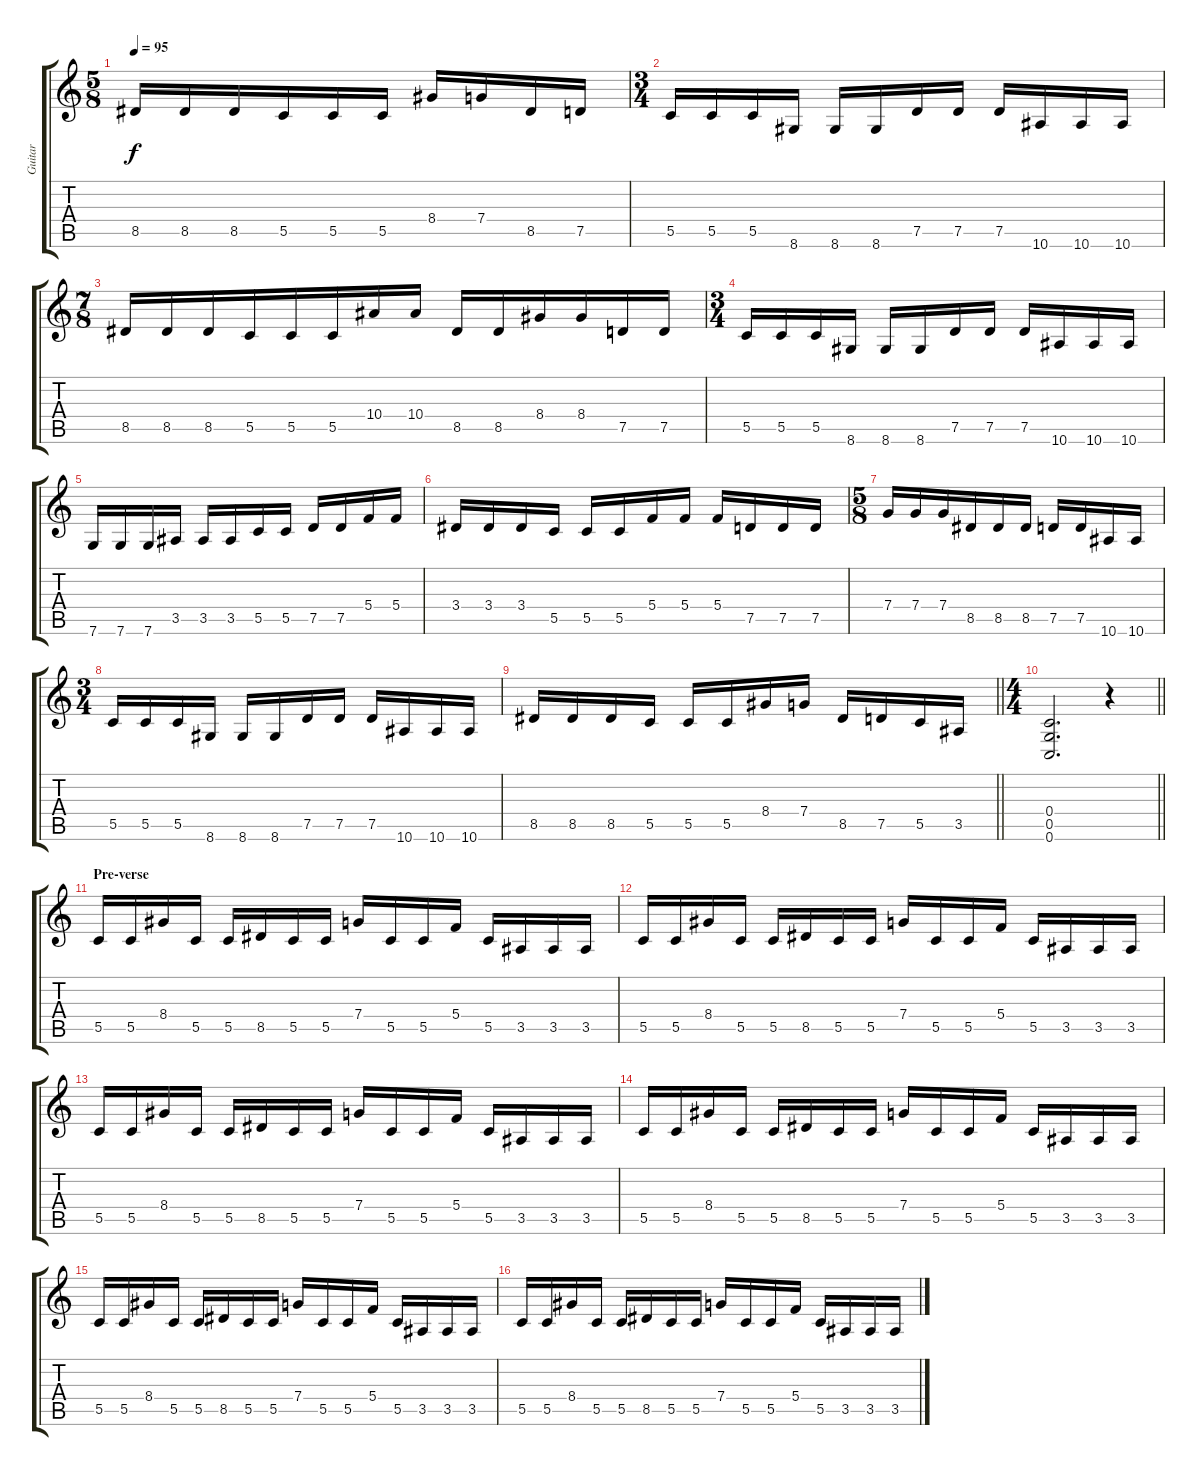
\track ("Guitar" "Guitar") {instrument distortionguitar}
\staff {score tabs}
\tuning (D4 A3 F3 C3 G2 C2) {hide}
\ts (5 8)
\tempo 95
\clef g2
\ks c
8.5.16{dy f} 8.5.16 8.5.16 5.5.16 5.5.16 5.5.16 8.4.16 7.4.16 8.5.16 7.5.16 |
\ts (3 4)
5.5.16 5.5.16 5.5.16 8.6.16 8.6.16 8.6.16 7.5.16 7.5.16 7.5.16 10.6.16 10.6.16 10.6.16 |
\ts (7 8)
8.5.16 8.5.16 8.5.16 5.5.16 5.5.16 5.5.16 10.4.16 10.4.16 8.5.16 8.5.16 8.4.16 8.4.16 7.5.16 7.5.16 |
\ts (3 4)
5.5.16 5.5.16 5.5.16 8.6.16 8.6.16 8.6.16 7.5.16 7.5.16 7.5.16 10.6.16 10.6.16 10.6.16 |
7.6.16 7.6.16 7.6.16 3.5.16 3.5.16 3.5.16 5.5.16 5.5.16 7.5.16 7.5.16 5.4.16 5.4.16 |
3.4.16 3.4.16 3.4.16 5.5.16 5.5.16 5.5.16 5.4.16 5.4.16 5.4.16 7.5.16 7.5.16 7.5.16 |
\ts (5 8)
7.4.16 7.4.16 7.4.16 8.5.16 8.5.16 8.5.16 7.5.16 7.5.16 10.6.16 10.6.16 |
\ts (3 4)
5.5.16 5.5.16 5.5.16 8.6.16 8.6.16 8.6.16 7.5.16 7.5.16 7.5.16 10.6.16 10.6.16 10.6.16 |
\barLineRight lightlight
8.5.16 8.5.16 8.5.16 5.5.16 5.5.16 5.5.16 8.4.16 7.4.16 8.5.16 7.5.16 5.5.16 3.5.16 |
\ts (4 4)
\barLineRight lightlight
(0.4 0.5 0.6).2{d} r.4 |
\section ("" "Pre-verse")
5.5.16 5.5.16 8.4.16 5.5.16 5.5.16 8.5.16 5.5.16 5.5.16 7.4.16 5.5.16 5.5.16 5.4.16 5.5.16 3.5.16 3.5.16 3.5.16 |
5.5.16 5.5.16 8.4.16 5.5.16 5.5.16 8.5.16 5.5.16 5.5.16 7.4.16 5.5.16 5.5.16 5.4.16 5.5.16 3.5.16 3.5.16 3.5.16 |
5.5.16 5.5.16 8.4.16 5.5.16 5.5.16 8.5.16 5.5.16 5.5.16 7.4.16 5.5.16 5.5.16 5.4.16 5.5.16 3.5.16 3.5.16 3.5.16 |
5.5.16 5.5.16 8.4.16 5.5.16 5.5.16 8.5.16 5.5.16 5.5.16 7.4.16 5.5.16 5.5.16 5.4.16 5.5.16 3.5.16 3.5.16 3.5.16 |
5.5.16 5.5.16 8.4.16 5.5.16 5.5.16 8.5.16 5.5.16 5.5.16 7.4.16 5.5.16 5.5.16 5.4.16 5.5.16 3.5.16 3.5.16 3.5.16 |
5.5.16 5.5.16 8.4.16 5.5.16 5.5.16 8.5.16 5.5.16 5.5.16 7.4.16 5.5.16 5.5.16 5.4.16 5.5.16 3.5.16 3.5.16 3.5.16
